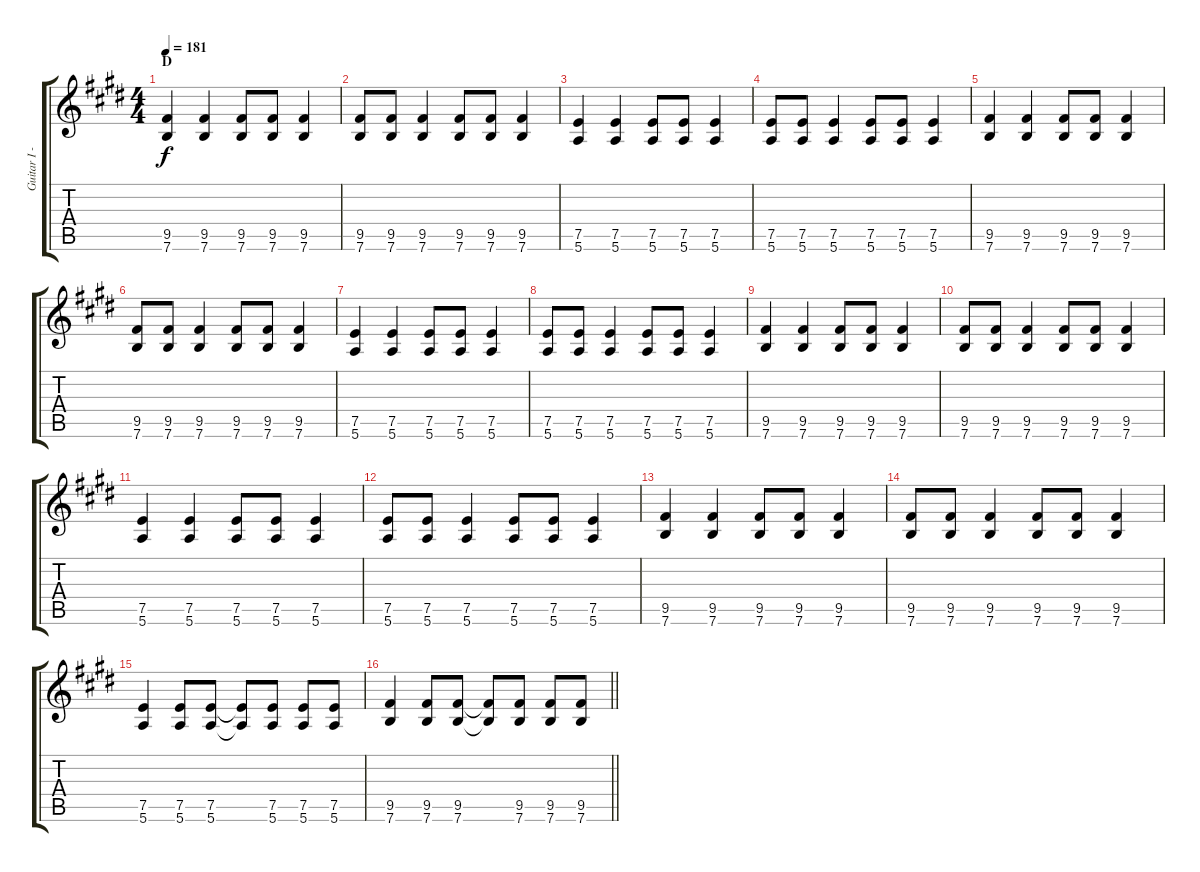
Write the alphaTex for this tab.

\track ("Guitar I - Gotoh" "Guitar I -") {instrument overdrivenguitar}
\staff {score tabs}
\tuning (E4 B3 G3 D3 A2 E2) {hide}
\ts (4 4)
\section ("" "D")
\tempo 181
\clef g2
\ks e
(9.5 7.6).4{dy f} (9.5 7.6).4 (9.5 7.6).8 (9.5 7.6).8 (9.5 7.6).4 |
(9.5 7.6).8 (9.5 7.6).8 (9.5 7.6).4 (9.5 7.6).8 (9.5 7.6).8 (9.5 7.6).4 |
(7.5 5.6).4 (7.5 5.6).4 (7.5 5.6).8 (7.5 5.6).8 (7.5 5.6).4 |
(7.5 5.6).8 (7.5 5.6).8 (7.5 5.6).4 (7.5 5.6).8 (7.5 5.6).8 (7.5 5.6).4 |
(9.5 7.6).4 (9.5 7.6).4 (9.5 7.6).8 (9.5 7.6).8 (9.5 7.6).4 |
(9.5 7.6).8 (9.5 7.6).8 (9.5 7.6).4 (9.5 7.6).8 (9.5 7.6).8 (9.5 7.6).4 |
(7.5 5.6).4 (7.5 5.6).4 (7.5 5.6).8 (7.5 5.6).8 (7.5 5.6).4 |
(7.5 5.6).8 (7.5 5.6).8 (7.5 5.6).4 (7.5 5.6).8 (7.5 5.6).8 (7.5 5.6).4 |
(9.5 7.6).4 (9.5 7.6).4 (9.5 7.6).8 (9.5 7.6).8 (9.5 7.6).4 |
(9.5 7.6).8 (9.5 7.6).8 (9.5 7.6).4 (9.5 7.6).8 (9.5 7.6).8 (9.5 7.6).4 |
(7.5 5.6).4 (7.5 5.6).4 (7.5 5.6).8 (7.5 5.6).8 (7.5 5.6).4 |
(7.5 5.6).8 (7.5 5.6).8 (7.5 5.6).4 (7.5 5.6).8 (7.5 5.6).8 (7.5 5.6).4 |
(9.5 7.6).4 (9.5 7.6).4 (9.5 7.6).8 (9.5 7.6).8 (9.5 7.6).4 |
(9.5 7.6).8 (9.5 7.6).8 (9.5 7.6).4 (9.5 7.6).8 (9.5 7.6).8 (9.5 7.6).4 |
(7.5 5.6).4 (7.5 5.6).8 (7.5 5.6).8 (7.5{t} 5.6{t}).8 (7.5 5.6).8 (7.5 5.6).8 (7.5 5.6).8 |
\barLineRight lightlight
(9.5 7.6).4 (9.5 7.6).8 (9.5 7.6).8 (9.5{t} 7.6{t}).8 (9.5 7.6).8 (9.5 7.6).8 (9.5 7.6).8
